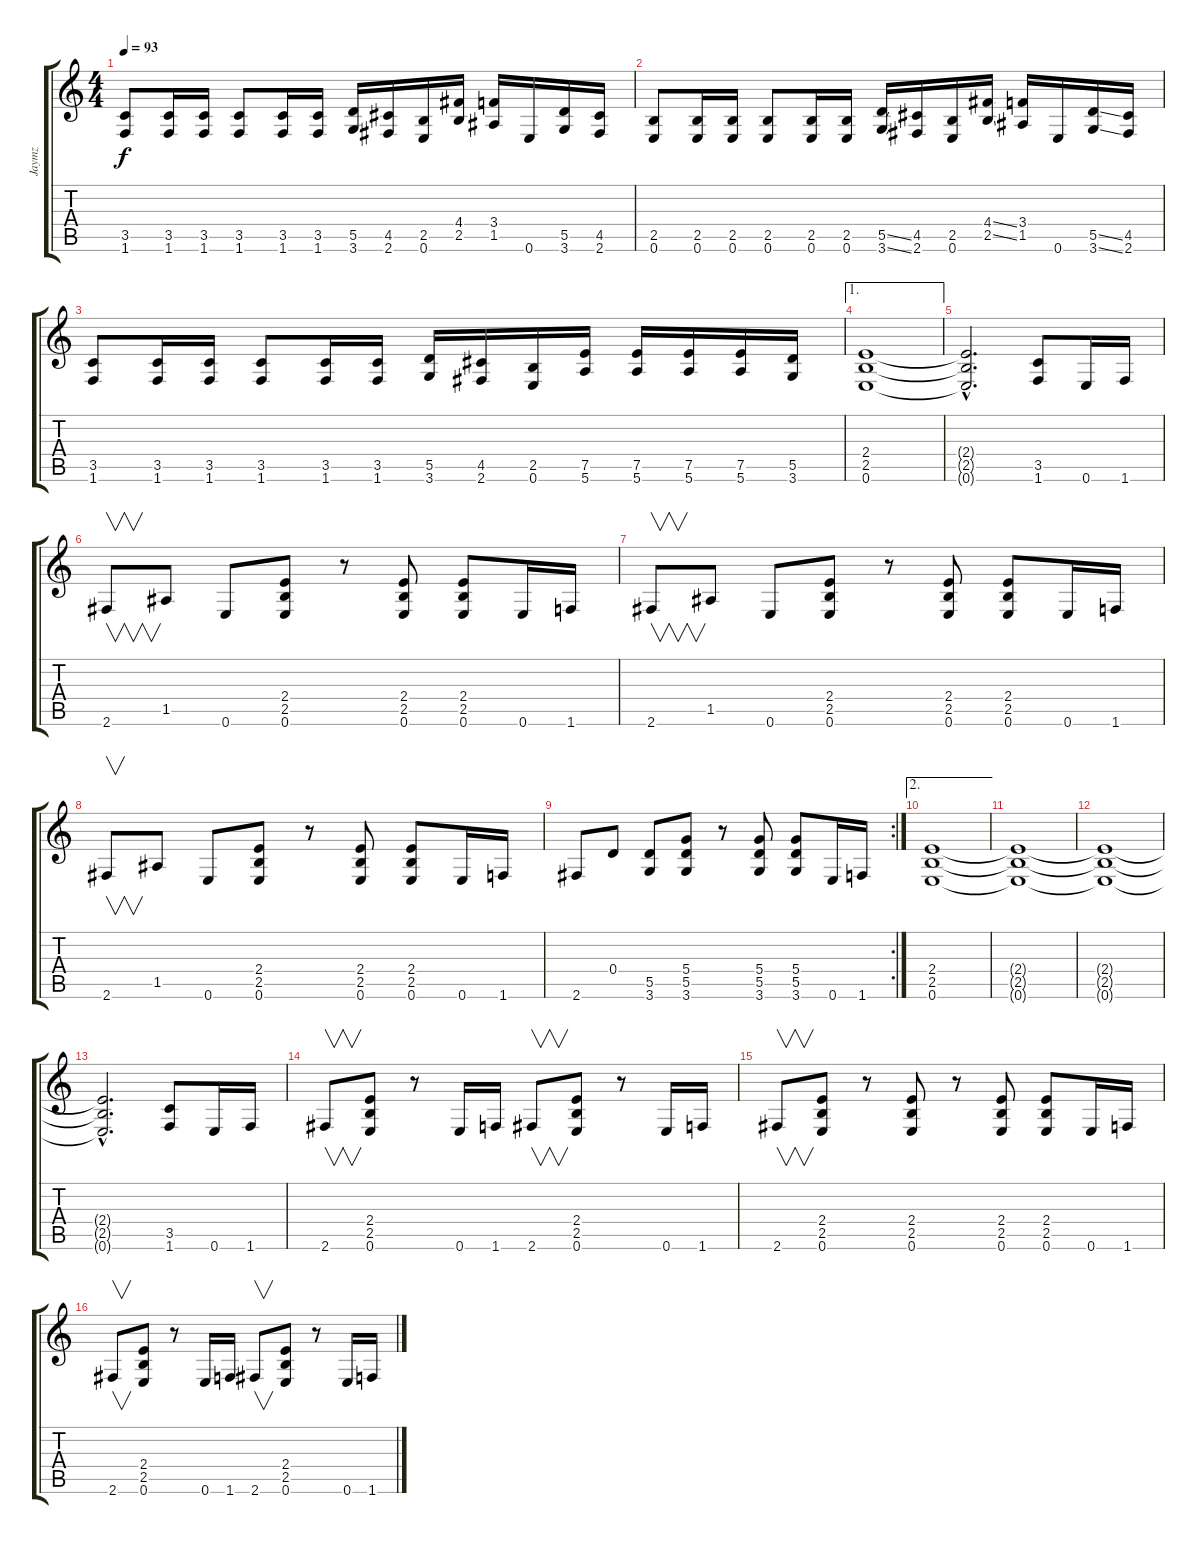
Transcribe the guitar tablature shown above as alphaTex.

\track ("Jaymz" "Jaymz") {instrument distortionguitar}
\staff {score tabs}
\tuning (E4 B3 G3 D3 A2 E2) {hide}
\ts (4 4)
\tempo 93
\clef g2
\ks c
(3.5 1.6).8{dy f} (3.5 1.6).16 (3.5 1.6).16 (3.5 1.6).8 (3.5 1.6).16 (3.5 1.6).16 (5.5 3.6).16 (4.5 2.6).16 (2.5 0.6).16 (4.4 2.5).16 (3.4 1.5).16 0.6.16 (5.5 3.6).16 (4.5 2.6).16 |
(2.5 0.6).8 (2.5 0.6).16 (2.5 0.6).16 (2.5 0.6).8 (2.5 0.6).16 (2.5 0.6).16 (5.5{ss} 3.6{ss}).16 (4.5 2.6).16 (2.5 0.6).16 (4.4{ss} 2.5{ss}).16 (3.4 1.5).16 0.6.16 (5.5{ss} 3.6{ss}).16 (4.5 2.6).16 |
(3.5 1.6).8 (3.5 1.6).16 (3.5 1.6).16 (3.5 1.6).8 (3.5 1.6).16 (3.5 1.6).16 (5.5 3.6).16 (4.5 2.6).16 (2.5 0.6).16 (7.5 5.6).16 (7.5 5.6).16 (7.5 5.6).16 (7.5 5.6).16 (5.5 3.6).16 |
\ae 1
(2.4 2.5 0.6).1 |
(2.4{hac t} 2.5{hac t} 0.6{hac t}).2{d} (3.5 1.6).8 0.6.16 1.6.16 |
2.6.8{v} 1.5.8 0.6.8 (2.4 2.5 0.6).8 r.8 (2.4 2.5 0.6).8 (2.4 2.5 0.6).8 0.6.16 1.6.16 |
2.6.8{v} 1.5.8 0.6.8 (2.4 2.5 0.6).8 r.8 (2.4 2.5 0.6).8 (2.4 2.5 0.6).8 0.6.16 1.6.16 |
2.6.8{v} 1.5.8 0.6.8 (2.4 2.5 0.6).8 r.8 (2.4 2.5 0.6).8 (2.4 2.5 0.6).8 0.6.16 1.6.16 |
\rc 2
2.6.8 0.4.8 (5.5 3.6).8 (5.4 5.5 3.6).8 r.8 (5.4 5.5 3.6).8 (5.4 5.5 3.6).8 0.6.16 1.6.16 |
\ae 2
(2.4 2.5 0.6).1 |
(2.4{t} 2.5{t} 0.6{t}).1 |
(2.4{t} 2.5{t} 0.6{t}).1 |
(2.4{hac t} 2.5{hac t} 0.6{hac t}).2{d} (3.5 1.6).8 0.6.16 1.6.16 |
2.6.8{v} (2.4 2.5 0.6).8 r.8 0.6.16 1.6.16 2.6.8{v} (2.4 2.5 0.6).8 r.8 0.6.16 1.6.16 |
2.6.8{v} (2.4 2.5 0.6).8 r.8 (2.4 2.5 0.6).8 r.8 (2.4 2.5 0.6).8 (2.4 2.5 0.6).8 0.6.16 1.6.16 |
2.6.8{v} (2.4 2.5 0.6).8 r.8 0.6.16 1.6.16 2.6.8{v} (2.4 2.5 0.6).8 r.8 0.6.16 1.6.16
